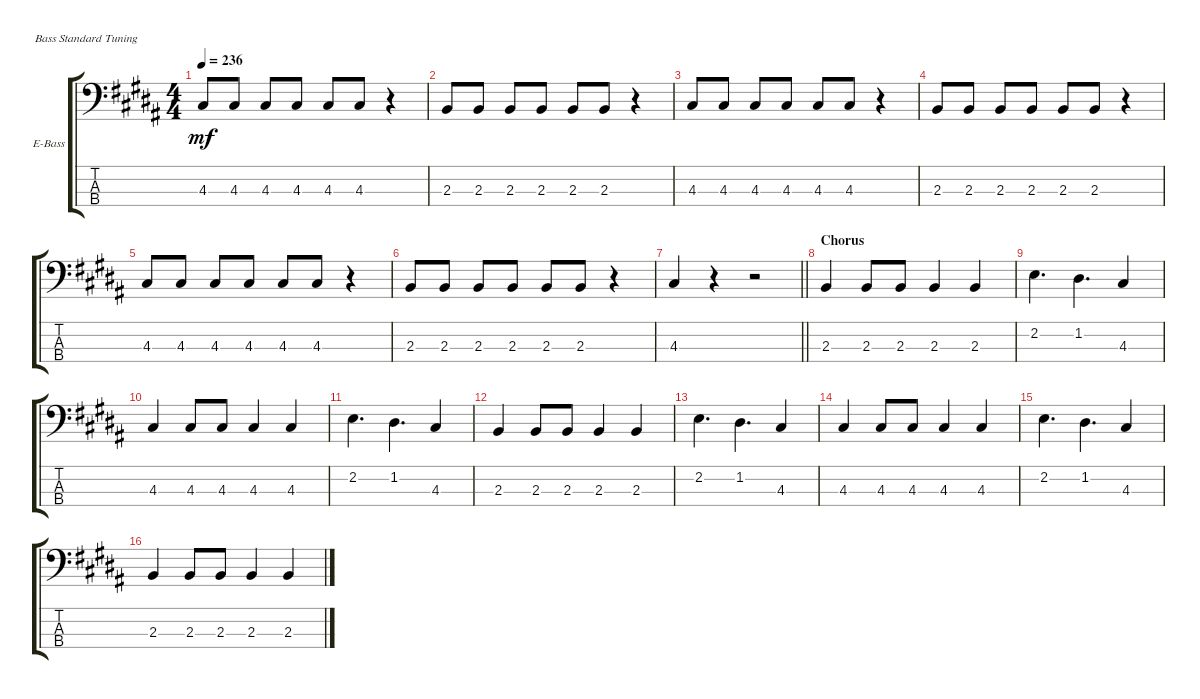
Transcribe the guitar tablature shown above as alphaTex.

\defaultSystemsLayout 4
\bracketExtendMode groupsimilarinstruments
\firstSystemTrackNameOrientation horizontal
\otherSystemsTrackNameOrientation horizontal
\track ("Bass" "E-Bass") {instrument electricbassfinger}
\staff {score tabs}
\tuning (G2 D2 A1 E1)
\ts (4 4)
\tempo 236
\clef f4
\scale
0.333333
\ks b
4.3.8{dy mf} 4.3.8 4.3.8 4.3.8 4.3.8 4.3.8 r.4 |
\scale
0.333333 2.3.8 2.3.8 2.3.8 2.3.8 2.3.8 2.3.8 r.4 |
\scale
0.333333 4.3.8 4.3.8 4.3.8 4.3.8 4.3.8 4.3.8 r.4 |
\scale
0.333333 2.3.8 2.3.8 2.3.8 2.3.8 2.3.8 2.3.8 r.4 |
\scale
0.333333 4.3.8 4.3.8 4.3.8 4.3.8 4.3.8 4.3.8 r.4 |
\scale
0.333333 2.3.8 2.3.8 2.3.8 2.3.8 2.3.8 2.3.8 r.4 |
\scale
0.333333
\barLineRight lightlight
4.3.4 r.4 r.2 |
\section ("" "Chorus")
\scale
0.333333 2.3.4 2.3.8 2.3.8 2.3.4 2.3.4 |
\scale
0.333333 2.2.4{d} 1.2.4{d} 4.3.4 |
\scale
0.333333 4.3.4 4.3.8 4.3.8 4.3.4 4.3.4 |
\scale
0.333333 2.2.4{d} 1.2.4{d} 4.3.4 |
\scale
0.333333 2.3.4 2.3.8 2.3.8 2.3.4 2.3.4 |
\scale
0.333333 2.2.4{d} 1.2.4{d} 4.3.4 |
\scale
0.333333 4.3.4 4.3.8 4.3.8 4.3.4 4.3.4 |
\scale
0.333333 2.2.4{d} 1.2.4{d} 4.3.4 |
\scale
0.333333 2.3.4 2.3.8 2.3.8 2.3.4 2.3.4
